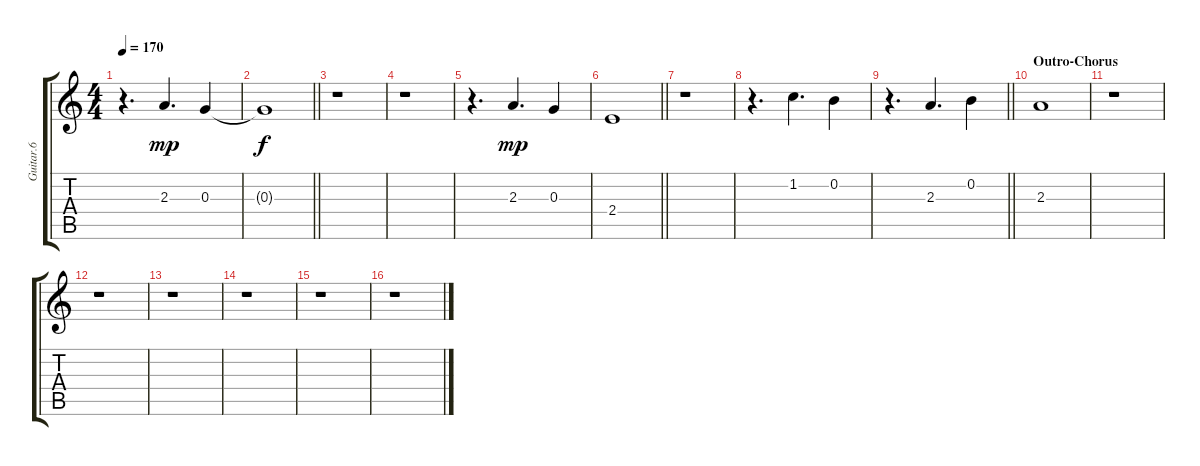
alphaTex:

\track ("Guitar.6" "Guitar.6") {instrument overdrivenguitar}
\staff {score tabs}
\tuning (E4 B3 G3 D3 A2 E2) {hide}
\ts (4 4)
\tempo 170
\clef g2
\ks c
r.4{d dy fff} 2.3.4{d dy mp} 0.3.4 |
\barLineRight lightlight
0.3{t}.1{dy f} |
r.1 |
r.1 |
r.4{d} 2.3.4{d dy mp} 0.3.4 |
\barLineRight lightlight
2.4.1 |
r.1 |
r.4{d} 1.2.4{d} 0.2.4 |
\barLineRight lightlight
r.4{d} 2.3.4{d} 0.2.4 |
\section ("" "Outro-Chorus")
2.3.1 |
r.1 |
r.1 |
r.1 |
r.1 |
r.1 |
r.1
